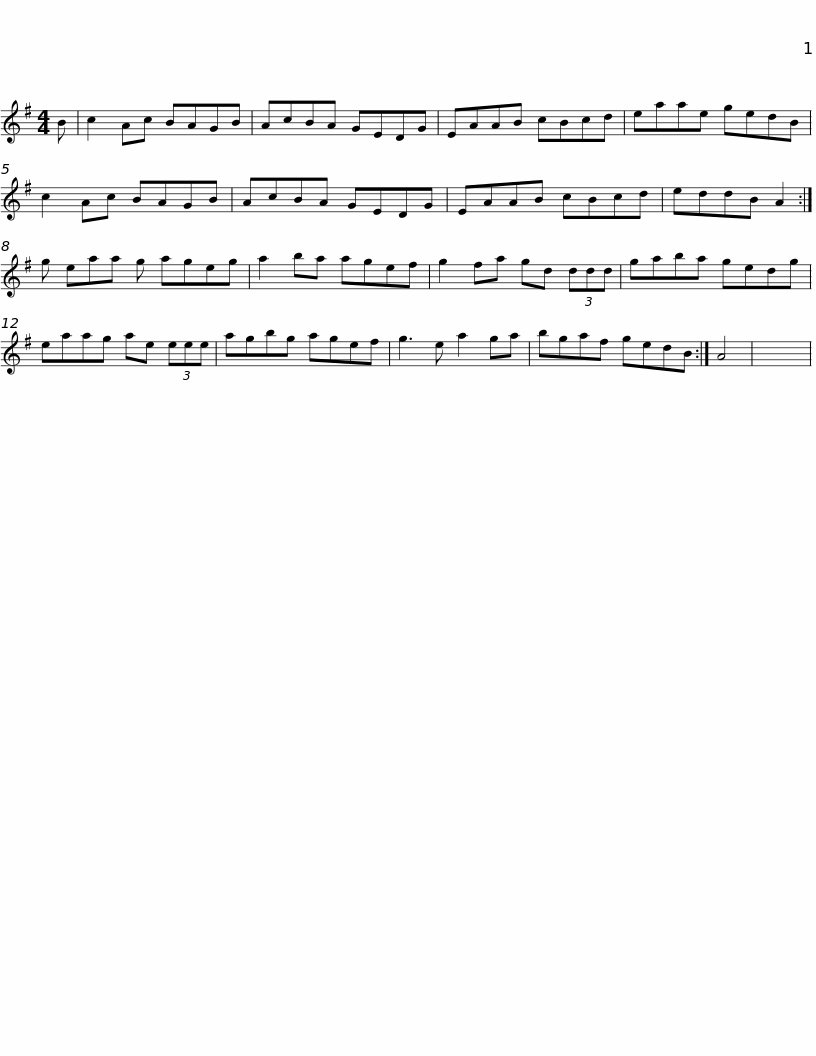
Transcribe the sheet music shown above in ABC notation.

X:1
L:1/8
M:4/4
I:linebreak $
K:G
V:1 treble
V:1
 B | c2 Ac BAGB | AcBA GEDG | EAAB cBcd | eaae gedB | %5
 c2 Ac BAGB |$ AcBA GEDG | EAAB cBcd | eddB A2 :| g eaa g ageg | %10
 a2 ba agef |$ g2 fa gd (3ddd | gaba gedg | eaag ae (3eee | agbg agef | %15
 g3 e a2 ga |$ bgaf gedB :| A4 | x8 | %19
